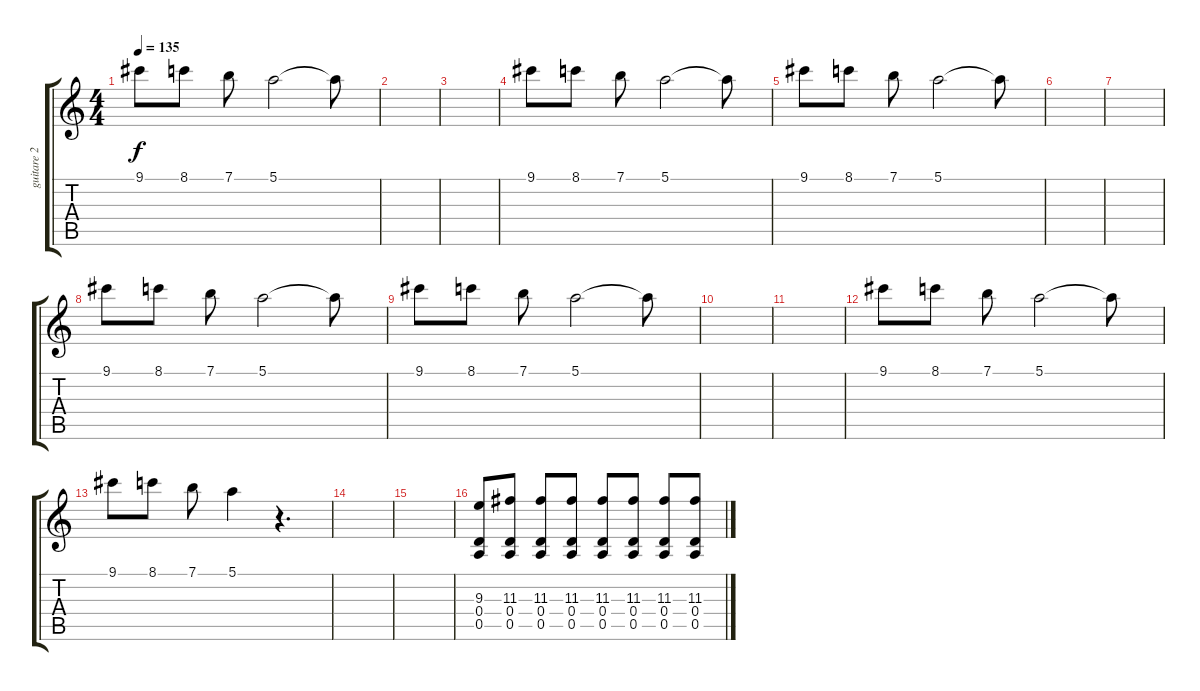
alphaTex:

\track ("guitare 2" "guitare 2") {instrument distortionguitar}
\staff {score tabs}
\tuning (E4 B3 G3 D3 A2 E2) {hide}
\ts (4 4)
\tempo 135
\clef g2
\ks c
9.1.8{dy f} 8.1.8 7.1.8 5.1.2 5.1{t}.8 |
|
|
9.1.8 8.1.8 7.1.8 5.1.2 5.1{t}.8 |
9.1.8 8.1.8 7.1.8 5.1.2 5.1{t}.8 |
|
|
9.1.8 8.1.8 7.1.8 5.1.2 5.1{t}.8 |
9.1.8 8.1.8 7.1.8 5.1.2 5.1{t}.8 |
|
|
9.1.8 8.1.8 7.1.8 5.1.2 5.1{t}.8 |
9.1.8 8.1.8 7.1.8 5.1.4 r.4{d} |
|
|
(9.3 0.4 0.5).8 (11.3 0.4 0.5).8 (11.3 0.4 0.5).8 (11.3 0.4 0.5).8 (11.3 0.4 0.5).8 (11.3 0.4 0.5).8 (11.3 0.4 0.5).8 (11.3 0.4 0.5).8
